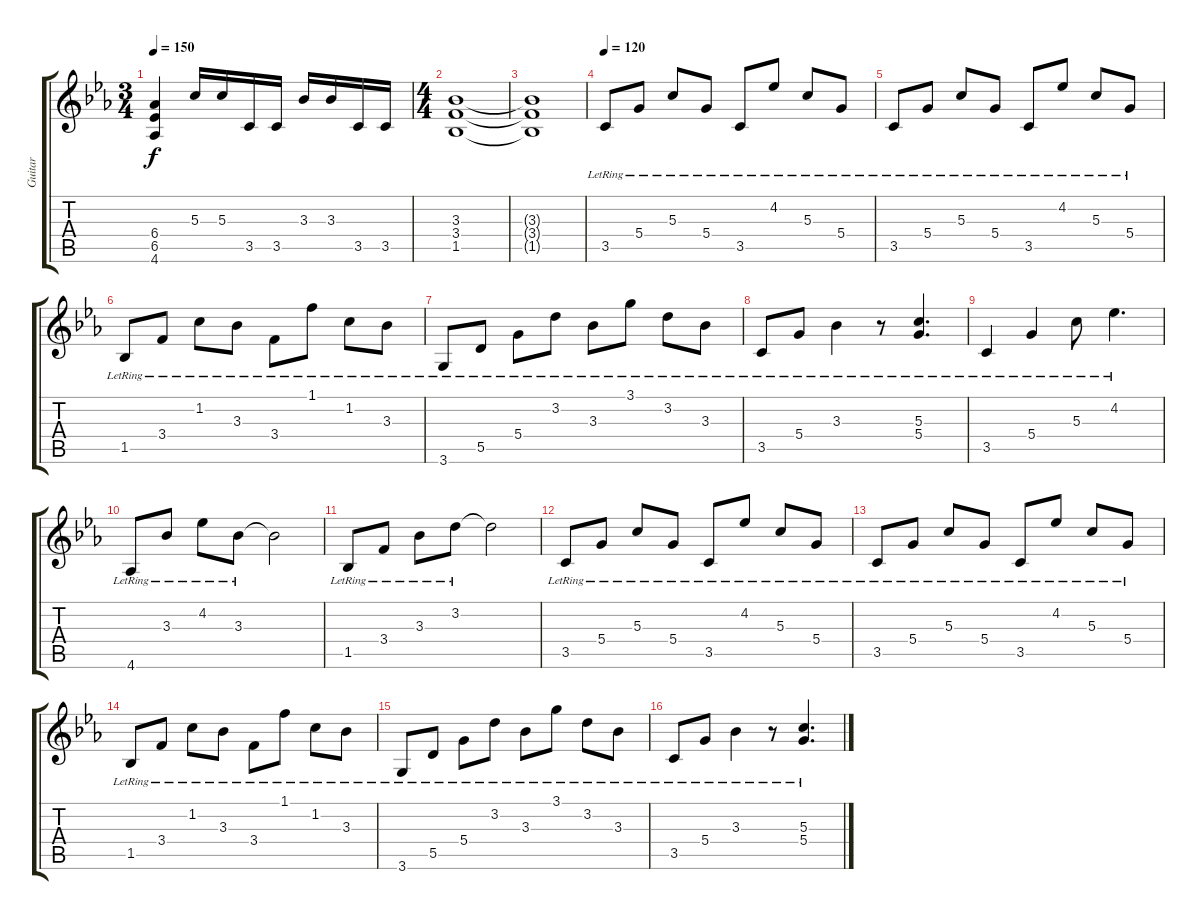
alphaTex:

\track ("Guitar" "Guitar") {instrument acousticguitarnylon}
\staff {score tabs}
\tuning (E4 B3 G3 D3 A2 E2) {hide}
\ts (3 4)
\tempo 150
\clef g2
\ks eb
(6.4 6.5 4.6).4{dy f} 5.3.16 5.3.16 3.5.16 3.5.16 3.3.16 3.3.16 3.5.16 3.5.16 |
\ts (4 4)
(3.3 3.4 1.5).1 |
(3.3{t} 3.4{t} 1.5{t}).1 |
\tempo 120
3.5{lr}.8{volume 14 balance 8 instrument acousticguitarnylon} 5.4{lr}.8 5.3{lr}.8 5.4{lr}.8 3.5{lr}.8 4.2{lr}.8 5.3{lr}.8 5.4{lr}.8 |
3.5{lr}.8 5.4{lr}.8 5.3{lr}.8 5.4{lr}.8 3.5{lr}.8 4.2{lr}.8 5.3{lr}.8 5.4{lr}.8 |
1.5{lr}.8 3.4{lr}.8 1.2{lr}.8 3.3{lr}.8 3.4{lr}.8 1.1{lr}.8 1.2{lr}.8 3.3{lr}.8 |
3.6{lr}.8 5.5{lr}.8 5.4{lr}.8 3.2{lr}.8 3.3{lr}.8 3.1{lr}.8 3.2{lr}.8 3.3{lr}.8 |
3.5{lr}.8 5.4{lr}.8 3.3{lr}.4 r.8 (5.3{lr} 5.4{lr}).4{d} |
3.5{lr}.4 5.4{lr}.4 5.3{lr}.8 4.2{lr}.4{d} |
4.6{lr}.8 3.3{lr}.8 4.2{lr}.8 3.3{lr}.8 3.3{t}.2 |
1.5{lr}.8 3.4{lr}.8 3.3{lr}.8 3.2{lr}.8 3.2{t}.2 |
3.5{lr}.8 5.4{lr}.8 5.3{lr}.8 5.4{lr}.8 3.5{lr}.8 4.2{lr}.8 5.3{lr}.8 5.4{lr}.8 |
3.5{lr}.8 5.4{lr}.8 5.3{lr}.8 5.4{lr}.8 3.5{lr}.8 4.2{lr}.8 5.3{lr}.8 5.4{lr}.8 |
1.5{lr}.8 3.4{lr}.8 1.2{lr}.8 3.3{lr}.8 3.4{lr}.8 1.1{lr}.8 1.2{lr}.8 3.3{lr}.8 |
3.6{lr}.8 5.5{lr}.8 5.4{lr}.8 3.2{lr}.8 3.3{lr}.8 3.1{lr}.8 3.2{lr}.8 3.3{lr}.8 |
3.5{lr}.8 5.4{lr}.8 3.3{lr}.4 r.8 (5.3{lr} 5.4{lr}).4{d}
